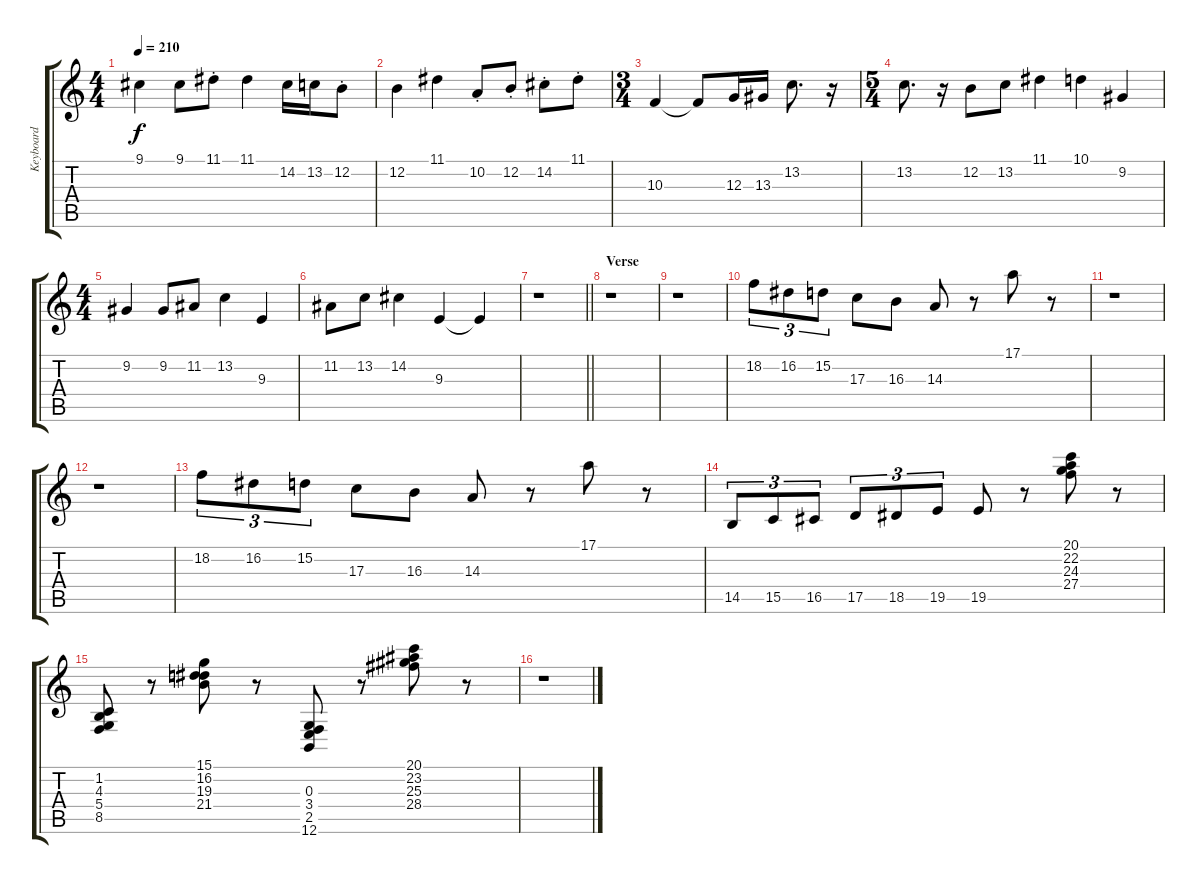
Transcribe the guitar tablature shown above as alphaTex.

\track ("Keyboard" "Keyboard") {instrument drawbarorgan}
\staff {score tabs}
\tuning (E4 B3 G3 D3 A2 E2) {hide}
\ts (4 4)
\tempo 210
\clef g2
\ks c
9.1.4{dy f} 9.1.8 11.1{st}.8 11.1.4 14.2.16 13.2.16 12.2{st}.8 |
12.2.4 11.1.4 10.2{st}.8 12.2{st}.8 14.2{st}.8 11.1{st}.8 |
\ts (3 4)
10.3.4 10.3{t}.8 12.3.16 13.3.16 13.2.8{d} r.16 |
\ts (5 4)
13.2.8{d} r.16 12.2.8 13.2.8 11.1.4 10.1.4 9.2.4 |
\ts (4 4)
9.2.4 9.2.8 11.2.8 13.2.4 9.3.4 |
11.2.8 13.2.8 14.2.4 9.3.4 9.3{t}.4 |
\barLineRight lightlight
r.1 |
\section ("" "Verse")
r.1 |
r.1 |
18.2.8{tu (3 2)} 16.2.8{tu (3 2)} 15.2.8{tu (3 2)} 17.3.8 16.3.8 14.3.8 r.8 17.1.8 r.8 |
r.1 |
r.1 |
18.2.8{tu (3 2)} 16.2.8{tu (3 2)} 15.2.8{tu (3 2)} 17.3.8 16.3.8 14.3.8 r.8 17.1.8 r.8 |
14.5.8{tu (3 2) instrument acousticgrandpiano} 15.5.8{tu (3 2)} 16.5.8{tu (3 2)} 17.5.8{tu (3 2)} 18.5.8{tu (3 2)} 19.5.8{tu (3 2)} 19.5.8 r.8 (20.1 22.2 24.3 27.4).8 r.8 |
(1.2 4.3 5.4 8.5).8 r.8 (15.1 16.2 19.3 21.4).8 r.8 (0.3 3.4 2.5 12.6).8 r.8 (20.1 23.2 25.3 28.4).8 r.8 |
r.1
